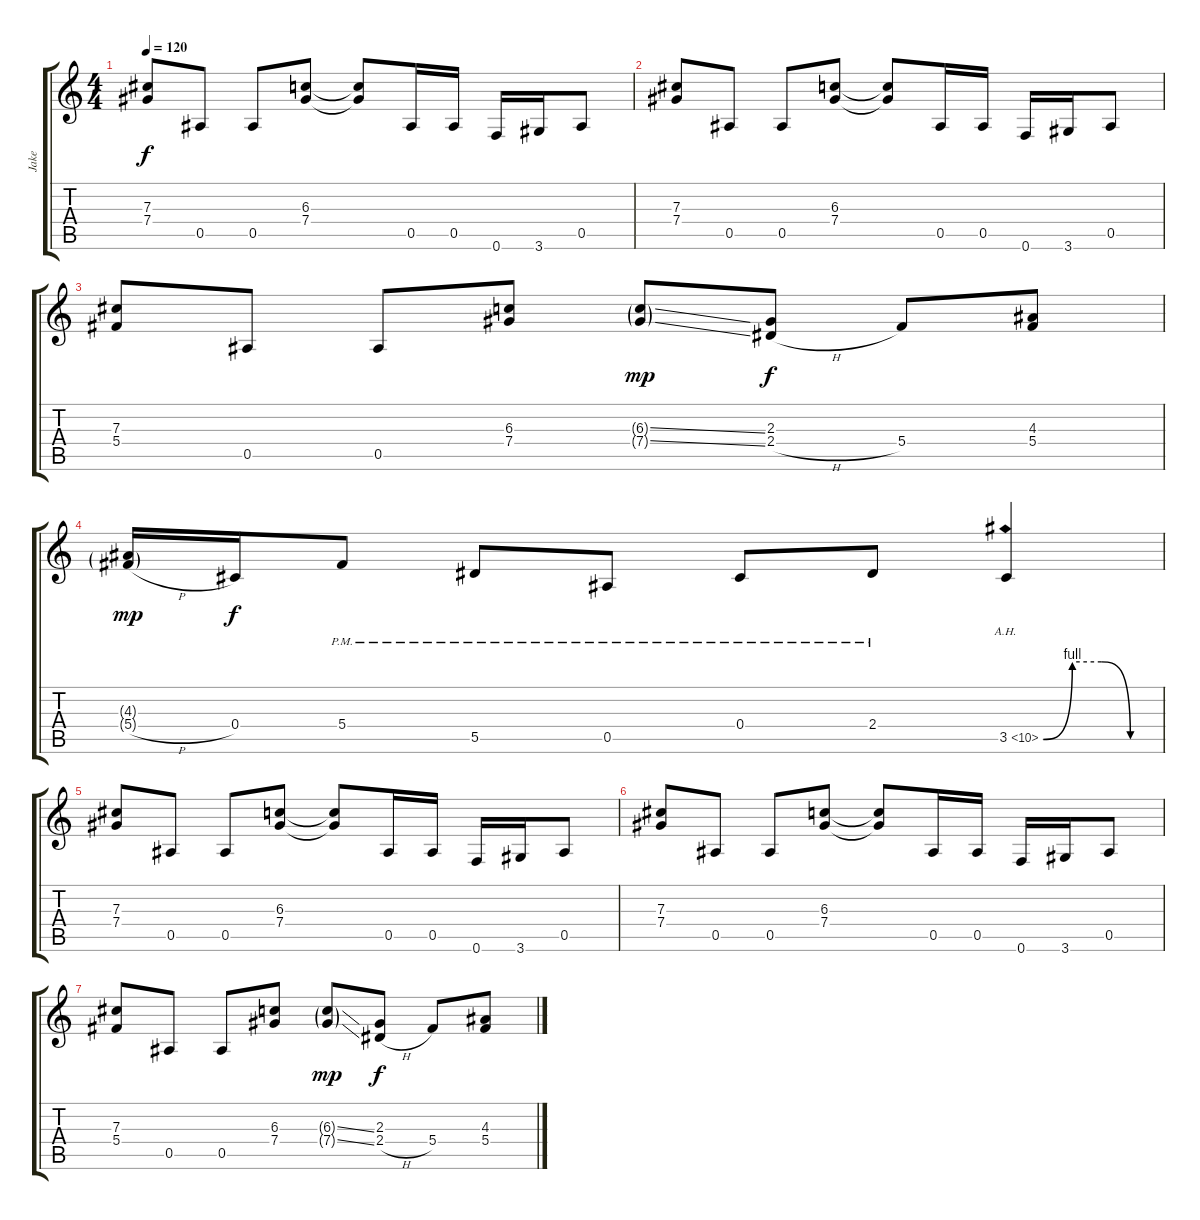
\track ("Jake" "Jake") {instrument overdrivenguitar}
\staff {score tabs}
\tuning (Eb4 Bb3 Gb3 Db3 Bb2 F2) {hide}
\ts (4 4)
\tempo 120
\clef g2
\ks c
(7.3 7.4).8{dy f} 0.5.8 0.5.8 (6.3 7.4).8 (6.3{t} 7.4{t}).8 0.5.16 0.5.16 0.6.16 3.6.16 0.5.8 |
(7.3 7.4).8 0.5.8 0.5.8 (6.3 7.4).8 (6.3{t} 7.4{t}).8 0.5.16 0.5.16 0.6.16 3.6.16 0.5.8 |
(7.3 5.4).8 0.5.8 0.5.8 (6.3 7.4).8 (6.3{ss g} 7.4{ss g}).8{dy mp} (2.3 2.4{h}).8{dy f} 5.4.8 (4.3 5.4).8 |
(4.3{g} 5.4{h g}).16{dy mp} 0.4.16{dy f} 5.4{pm}.8 5.5{pm}.8 0.5{pm}.8 0.4{pm}.8 2.4{pm}.8 3.5{be (custom 0 0 15 4 30 4 45 0 60 0) ah 7}.4 |
(7.3 7.4).8 0.5.8 0.5.8 (6.3 7.4).8 (6.3{t} 7.4{t}).8 0.5.16 0.5.16 0.6.16 3.6.16 0.5.8 |
(7.3 7.4).8 0.5.8 0.5.8 (6.3 7.4).8 (6.3{t} 7.4{t}).8 0.5.16 0.5.16 0.6.16 3.6.16 0.5.8 |
(7.3 5.4).8 0.5.8 0.5.8 (6.3 7.4).8 (6.3{ss g} 7.4{ss g}).8{dy mp} (2.3 2.4{h}).8{dy f} 5.4.8 (4.3 5.4).8
